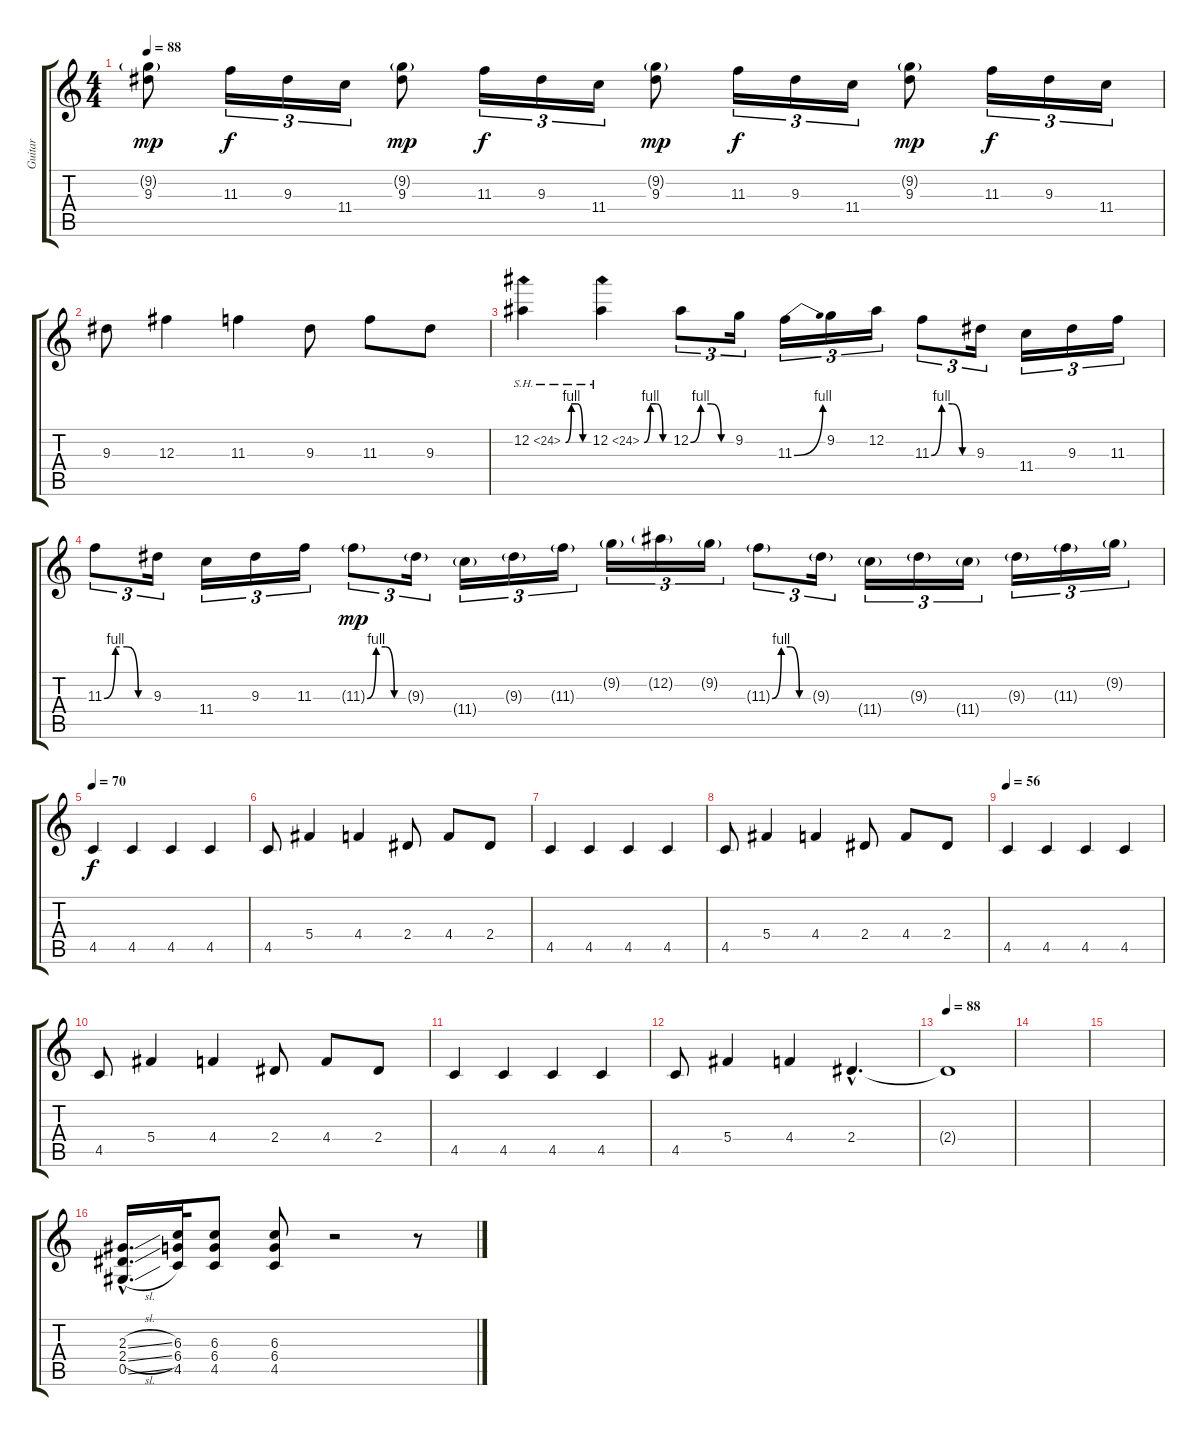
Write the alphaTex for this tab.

\track ("Guitar" "Guitar") {instrument overdrivenguitar}
\staff {score tabs}
\tuning (Eb4 Bb3 Gb3 Db3 Ab2 Eb2) {hide}
\ts (4 4)
\tempo 88
\clef g2
\ks c
(9.2{g} 9.3).8{dy mp} 11.3.16{tu (3 2) dy f} 9.3.16{tu (3 2)} 11.4.16{tu (3 2)} (9.2{g} 9.3).8{dy mp} 11.3.16{tu (3 2) dy f} 9.3.16{tu (3 2)} 11.4.16{tu (3 2)} (9.2{g} 9.3).8{dy mp} 11.3.16{tu (3 2) dy f} 9.3.16{tu (3 2)} 11.4.16{tu (3 2)} (9.2{g} 9.3).8{dy mp} 11.3.16{tu (3 2) dy f} 9.3.16{tu (3 2)} 11.4.16{tu (3 2)} |
9.3.8 12.3.4 11.3.4 9.3.8 11.3.8 9.3.8 |
12.2{be (custom 0 0 15 4 30 4 45 0 60 0) sh 12}.4 12.2{be (custom 0 0 15 4 30 4 45 0 60 0) sh 12}.4 12.2{be (custom 0 0 15 4 30 4 45 0 60 0)}.8{tu (3 2)} 9.2.16{tu (3 2)} 11.3{be (bend 0 0 60 4)}.16{tu (3 2)} 9.2.16{tu (3 2)} 12.2.16{tu (3 2)} 11.3{be (custom 0 0 15 4 30 4 45 0 60 0)}.8{tu (3 2)} 9.3.16{tu (3 2)} 11.4.16{tu (3 2)} 9.3.16{tu (3 2)} 11.3.16{tu (3 2)} |
11.3{be (custom 0 0 15 4 30 4 45 0 60 0)}.8{tu (3 2)} 9.3.16{tu (3 2)} 11.4.16{tu (3 2)} 9.3.16{tu (3 2)} 11.3.16{tu (3 2)} 11.3{be (custom 0 0 15 4 30 4 45 0 60 0) g}.8{tu (3 2) dy mp} 9.3{g}.16{tu (3 2)} 11.4{g}.16{tu (3 2)} 9.3{g}.16{tu (3 2)} 11.3{g}.16{tu (3 2)} 9.2{g}.16{tu (3 2)} 12.2{g}.16{tu (3 2)} 9.2{g}.16{tu (3 2)} 11.3{be (custom 0 0 15 4 30 4 45 0 60 0) g}.8{tu (3 2)} 9.3{g}.16{tu (3 2)} 11.4{g}.16{tu (3 2)} 9.3{g}.16{tu (3 2)} 11.4{g}.16{tu (3 2)} 9.3{g}.16{tu (3 2)} 11.3{g}.16{tu (3 2)} 9.2{g}.16{tu (3 2)} |
\tempo 70
4.5.4{dy f} 4.5.4 4.5.4 4.5.4 |
4.5.8 5.4.4 4.4.4 2.4.8 4.4.8 2.4.8 |
4.5.4 4.5.4 4.5.4 4.5.4 |
4.5.8 5.4.4 4.4.4 2.4.8 4.4.8 2.4.8 |
\tempo 56
4.5.4 4.5.4 4.5.4 4.5.4 |
4.5.8 5.4.4 4.4.4 2.4.8 4.4.8 2.4.8 |
4.5.4 4.5.4 4.5.4 4.5.4 |
4.5.8 5.4.4 4.4.4 2.4{hac}.4{d} |
\tempo 88
2.4{t}.1 |
|
|
(2.3{sl hac} 2.4{sl hac} 0.5{sl hac}).16{d} (6.3 6.4 4.5).32 (6.3 6.4 4.5).8 (6.3 6.4 4.5).8 r.2 r.8
